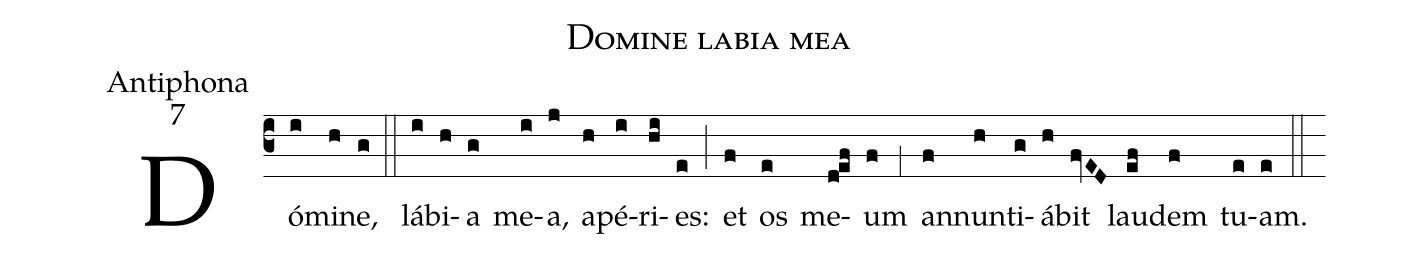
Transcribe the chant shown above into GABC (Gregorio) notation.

name:Domine labia mea;
office-part:Antiphona;
mode:7;
%%
(c3) Dó(i)mi(h)ne,(g) (::) lá(i)bi(h)a(g) me(i)a,(j) a(h)pé(i)ri(hi)es:(e) (;) et(f) os(e) me(d!ef)um(f) (;1) an(f)nun(h)ti(g)á(h)bit(fvED) lau(ef)dem(f) tu(e)am.(e) (::)
